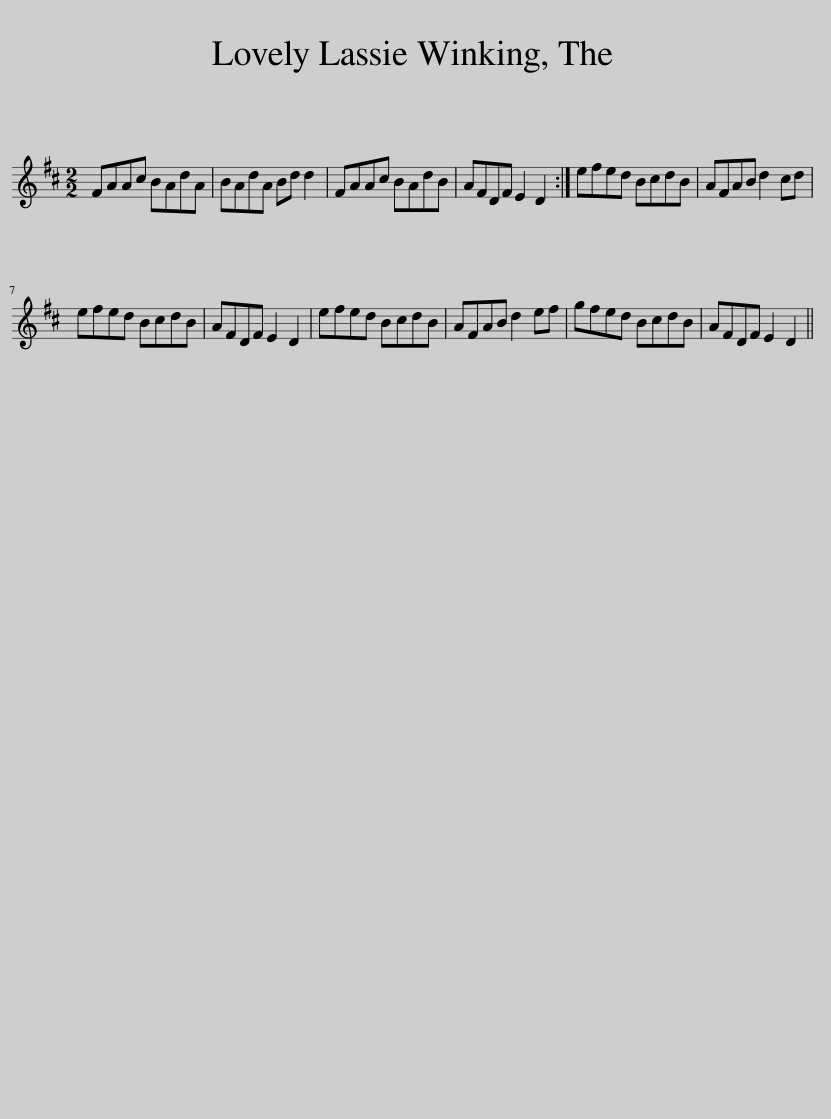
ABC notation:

X:1
L:1/8
M:2/2
I:linebreak $
K:D
V:1 treble
V:1
 FAAc BAdA | BAdA Bd d2 | FAAc BAdB | AFDF E2 D2 :| efed BcdB | %5
 AFAB d2 cd |$ efed BcdB | AFDF E2 D2 | efed BcdB | AFAB d2 ef | %10
 gfed BcdB | AFDF E2 D2 || %12
